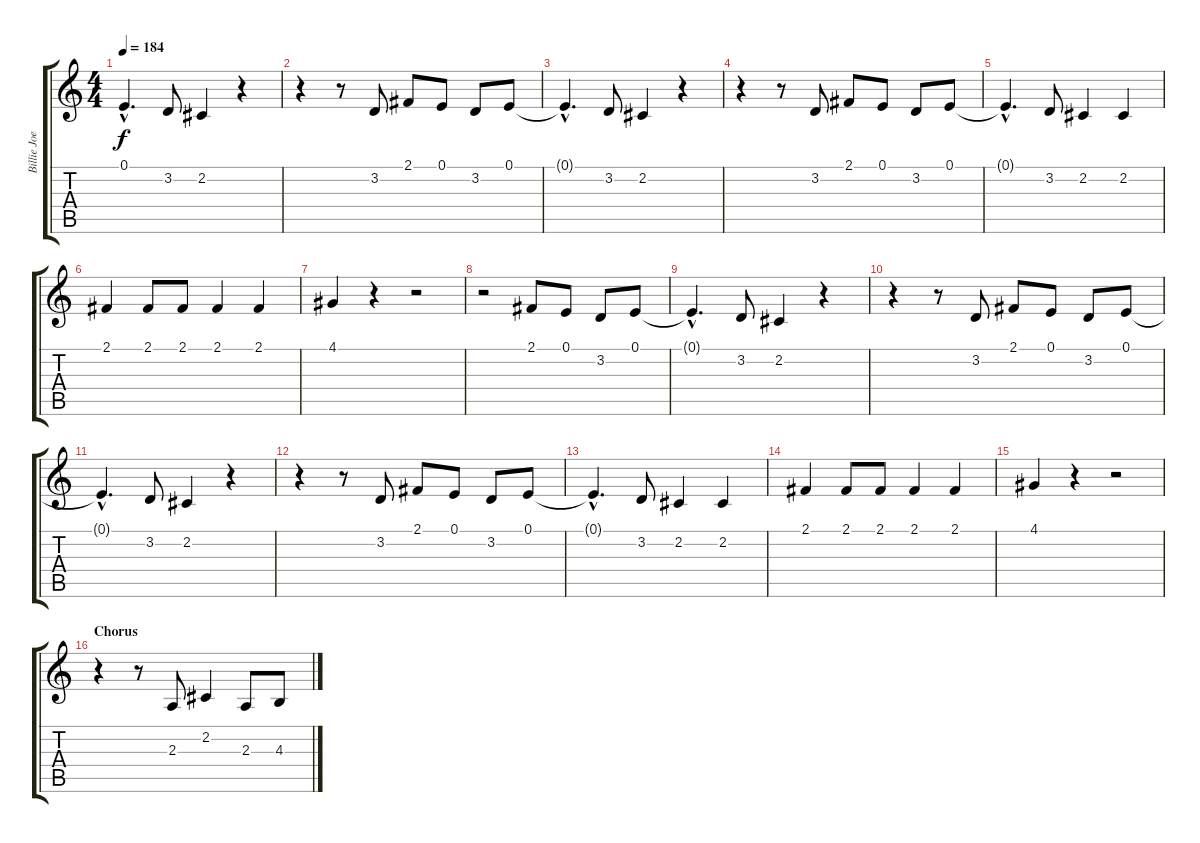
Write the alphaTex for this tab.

\track ("Billie Joe Armstrong (Vocals)" "Billie Joe") {instrument altosax}
\staff {score tabs}
\tuning (E4 B3 G3 D3 A2 E2) {hide}
\ts (4 4)
\tempo 184
\clef g2
\ks c
0.1{hac t}.4{d dy f} 3.2.8 2.2.4 r.4 |
r.4 r.8 3.2.8 2.1.8 0.1.8 3.2.8 0.1.8 |
0.1{hac t}.4{d} 3.2.8 2.2.4 r.4 |
r.4 r.8 3.2.8 2.1.8 0.1.8 3.2.8 0.1.8 |
0.1{hac t}.4{d} 3.2.8 2.2.4 2.2.4 |
2.1.4 2.1.8 2.1.8 2.1.4 2.1.4 |
4.1.4 r.4 r.2 |
r.2 2.1.8 0.1.8 3.2.8 0.1.8 |
0.1{hac t}.4{d} 3.2.8 2.2.4 r.4 |
r.4 r.8 3.2.8 2.1.8 0.1.8 3.2.8 0.1.8 |
0.1{hac t}.4{d} 3.2.8 2.2.4 r.4 |
r.4 r.8 3.2.8 2.1.8 0.1.8 3.2.8 0.1.8 |
0.1{hac t}.4{d} 3.2.8 2.2.4 2.2.4 |
2.1.4 2.1.8 2.1.8 2.1.4 2.1.4 |
4.1.4 r.4 r.2 |
\section ("" "Chorus")
r.4 r.8 2.3.8 2.2.4 2.3.8 4.3.8
